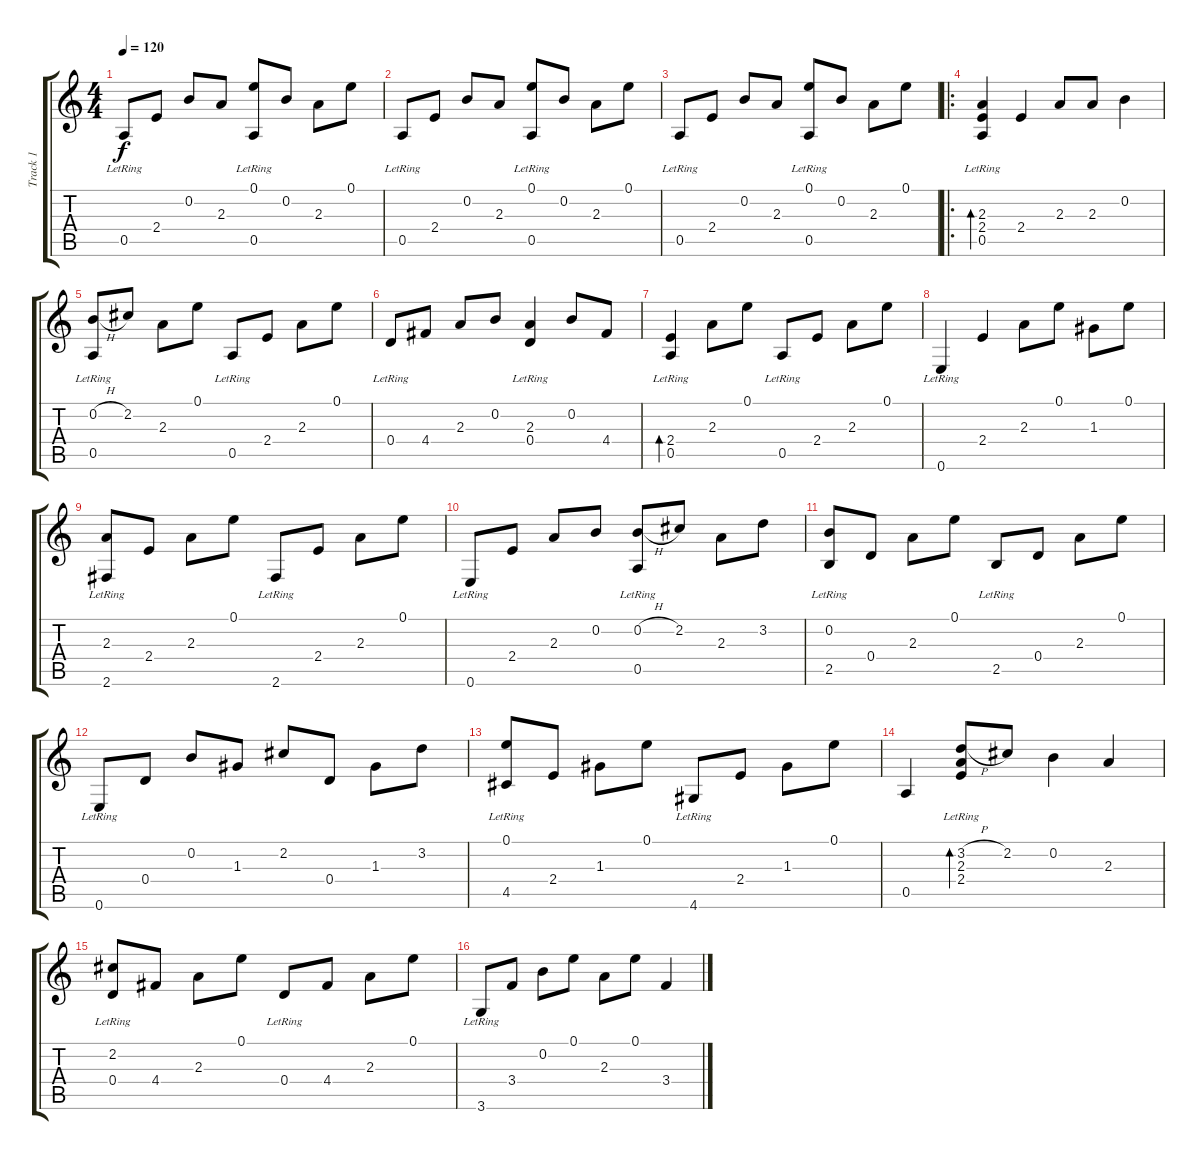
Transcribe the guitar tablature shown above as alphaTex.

\track ("Track 1" "Track 1") {instrument acousticguitarsteel}
\staff {score tabs}
\tuning (E4 B3 G3 D3 A2 E2) {hide}
\ts (4 4)
\tempo 120
\clef g2
\ks c
0.5{lr}.8{dy f instrument acousticguitarsteel} 2.4.8 0.2.8 2.3.8 (0.1 0.5{lr}).8 0.2.8 2.3.8 0.1.8 |
0.5{lr}.8 2.4.8 0.2.8 2.3.8 (0.1 0.5{lr}).8 0.2.8 2.3.8 0.1.8 |
0.5{lr}.8 2.4.8 0.2.8 2.3.8 (0.1 0.5{lr}).8 0.2.8 2.3.8 0.1.8 |
\ro
(2.3 2.4 0.5{lr}).4{bd 120} 2.4.4 2.3.8 2.3.8 0.2.4 |
(0.2{h} 0.5{lr}).8 2.2.8 2.3.8 0.1.8 0.5{lr}.8 2.4.8 2.3.8 0.1.8 |
0.4{lr}.8 4.4.8 2.3.8 0.2.8 (2.3 0.4{lr}).4 0.2.8 4.4.8 |
(2.4 0.5{lr}).4{bd 480} 2.3.8 0.1.8 0.5{lr}.8 2.4.8 2.3.8 0.1.8 |
0.6{lr}.4 2.4.4 2.3.8 0.1.8 1.3.8 0.1.8 |
(2.3 2.6{lr}).8 2.4.8 2.3.8 0.1.8 2.6{lr}.8 2.4.8 2.3.8 0.1.8 |
0.6{lr}.8 2.4.8 2.3.8 0.2.8 (0.2{h} 0.5{lr}).8 2.2.8 2.3.8 3.2.8 |
(0.2 2.5{lr}).8 0.4.8 2.3.8 0.1.8 2.5{lr}.8 0.4.8 2.3.8 0.1.8 |
0.6{lr}.8 0.4.8 0.2.8 1.3.8 2.2.8 0.4.8 1.3.8 3.2.8 |
(0.1 4.5{lr}).8 2.4.8 1.3.8 0.1.8 4.6{lr}.8 2.4.8 1.3.8 0.1.8 |
0.5.4 (3.2{h} 2.3 2.4{lr}).8{bd 120} 2.2.8 0.2.4 2.3.4 |
(2.2 0.4{lr}).8 4.4.8 2.3.8 0.1.8 0.4{lr}.8 4.4.8 2.3.8 0.1.8 |
3.6{lr}.8 3.4.8 0.2.8 0.1.8 2.3.8 0.1.8 3.4.4
